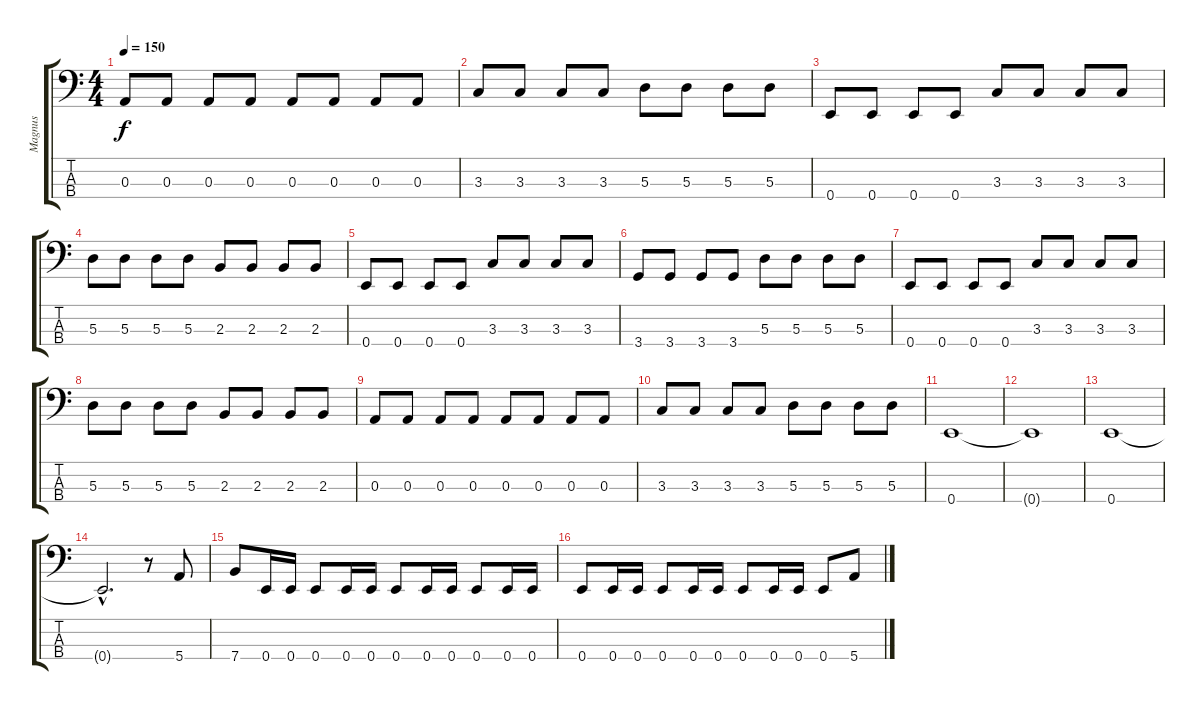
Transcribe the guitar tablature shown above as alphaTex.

\track ("Magnus" "Magnus") {instrument electricbasspick}
\staff {score tabs}
\tuning (G2 D2 A1 E1) {hide}
\ts (4 4)
\tempo 150
\clef f4
\ks c
0.3.8{dy f} 0.3.8 0.3.8 0.3.8 0.3.8 0.3.8 0.3.8 0.3.8 |
3.3.8 3.3.8 3.3.8 3.3.8 5.3.8 5.3.8 5.3.8 5.3.8 |
0.4.8 0.4.8 0.4.8 0.4.8 3.3.8 3.3.8 3.3.8 3.3.8 |
5.3.8 5.3.8 5.3.8 5.3.8 2.3.8 2.3.8 2.3.8 2.3.8 |
0.4.8 0.4.8 0.4.8 0.4.8 3.3.8 3.3.8 3.3.8 3.3.8 |
3.4.8 3.4.8 3.4.8 3.4.8 5.3.8 5.3.8 5.3.8 5.3.8 |
0.4.8 0.4.8 0.4.8 0.4.8 3.3.8 3.3.8 3.3.8 3.3.8 |
5.3.8 5.3.8 5.3.8 5.3.8 2.3.8 2.3.8 2.3.8 2.3.8 |
0.3.8 0.3.8 0.3.8 0.3.8 0.3.8 0.3.8 0.3.8 0.3.8 |
3.3.8 3.3.8 3.3.8 3.3.8 5.3.8 5.3.8 5.3.8 5.3.8 |
0.4.1 |
0.4{t}.1 |
0.4.1 |
0.4{hac t}.2{d} r.8 5.4.8 |
7.4.8 0.4.16 0.4.16 0.4.8 0.4.16 0.4.16 0.4.8 0.4.16 0.4.16 0.4.8 0.4.16 0.4.16 |
0.4.8 0.4.16 0.4.16 0.4.8 0.4.16 0.4.16 0.4.8 0.4.16 0.4.16 0.4.8 5.4.8
